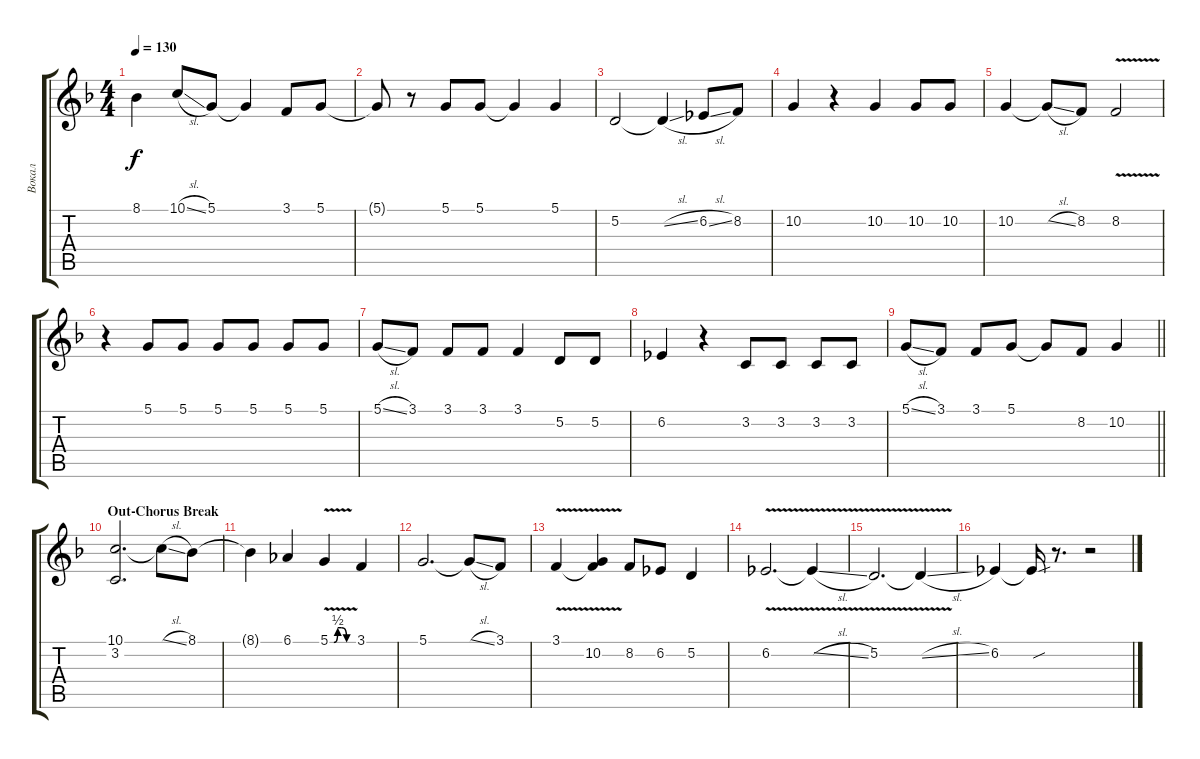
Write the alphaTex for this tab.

\track ("Вокал" "Вокал") {instrument trumpet}
\staff {score tabs}
\tuning (D4 A3 F3 C3 G2 D2) {hide}
\ts (4 4)
\tempo 130
\clef g2
\ks dminor
8.1.4{dy f} 10.1{sl}.8 5.1.8 5.1{t}.4 3.1.8 5.1.8 |
5.1{t}.8 r.8 5.1.8 5.1.8 5.1{t}.4 5.1.4 |
5.2.2 5.2{sl t}.4 6.2{sl}.8 8.2.8 |
10.2.4 r.4 10.2.4 10.2.8 10.2.8 |
10.2.4 10.2{sl t}.8 8.2.8 8.2{v}.2 |
r.4 5.1.8 5.1.8 5.1.8 5.1.8 5.1.8 5.1.8 |
5.1{sl}.8 3.1.8 3.1.8 3.1.8 3.1.4 5.2.8 5.2.8 |
6.2.4 r.4 3.2.8 3.2.8 3.2.8 3.2.8 |
\barLineRight lightlight
5.1{sl}.8 3.1.8 3.1.8 5.1.8 5.1{t}.8 8.2.8 10.2.4 |
\section ("" "Out-Chorus Break")
(10.1 3.2).2{d} 10.1{sl t}.8 8.1.8 |
8.1{t}.4 6.1.4 5.1{be (custom 0 0 10 0 20 2 30 2 43 0 60 0) v}.4 3.1.4 |
5.1.2{d} 5.1{sl t}.8 3.1.8 |
3.1{v}.4 (3.1{t} 10.2).4 8.2.8 6.2.8 5.2.4 |
6.2{v}.2{d} 6.2{sl t}.4 |
5.2{v}.2{d} 5.2{sl t}.4 |
6.2.4 6.2{sou t}.16 r.8{d} r.2
